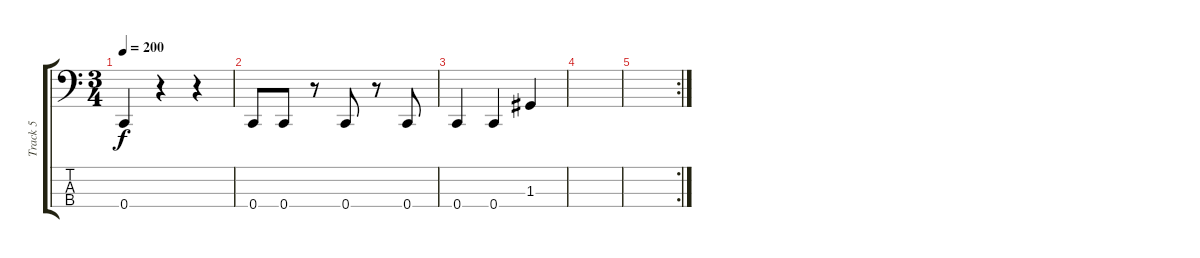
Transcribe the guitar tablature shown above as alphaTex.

\track ("Track 5" "Track 5") {instrument electricbassfinger}
\staff {score tabs}
\tuning (F2 C2 G1 C1) {hide}
\ts (3 4)
\tempo 200
\clef f4
\ks c
0.4.4{dy f} r.4 r.4 |
0.4.8 0.4.8 r.8 0.4.8 r.8 0.4.8 |
0.4.4 0.4.4 1.3.4 |
|
\rc 2
